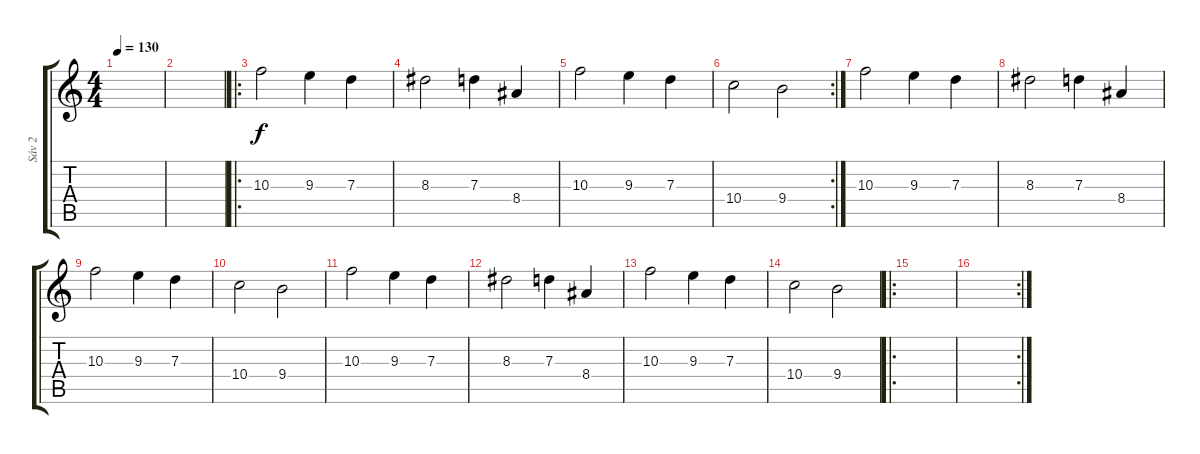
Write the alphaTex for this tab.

\track ("Sáv 2" "Sáv 2") {instrument distortionguitar}
\staff {score tabs}
\tuning (E4 B3 G3 D3 A2 E2) {hide}
\ts (4 4)
\tempo 130
\clef g2
\ks c
|
|
\ro
10.3.2 9.3.4 7.3.4 |
8.3.2 7.3.4 8.4.4 |
10.3.2 9.3.4 7.3.4 |
\rc 2
10.4.2 9.4.2 |
10.3.2 9.3.4 7.3.4 |
8.3.2 7.3.4 8.4.4 |
10.3.2 9.3.4 7.3.4 |
10.4.2 9.4.2 |
10.3.2 9.3.4 7.3.4 |
8.3.2 7.3.4 8.4.4 |
10.3.2 9.3.4 7.3.4 |
10.4.2 9.4.2 |
\ro
|
\rc 2
